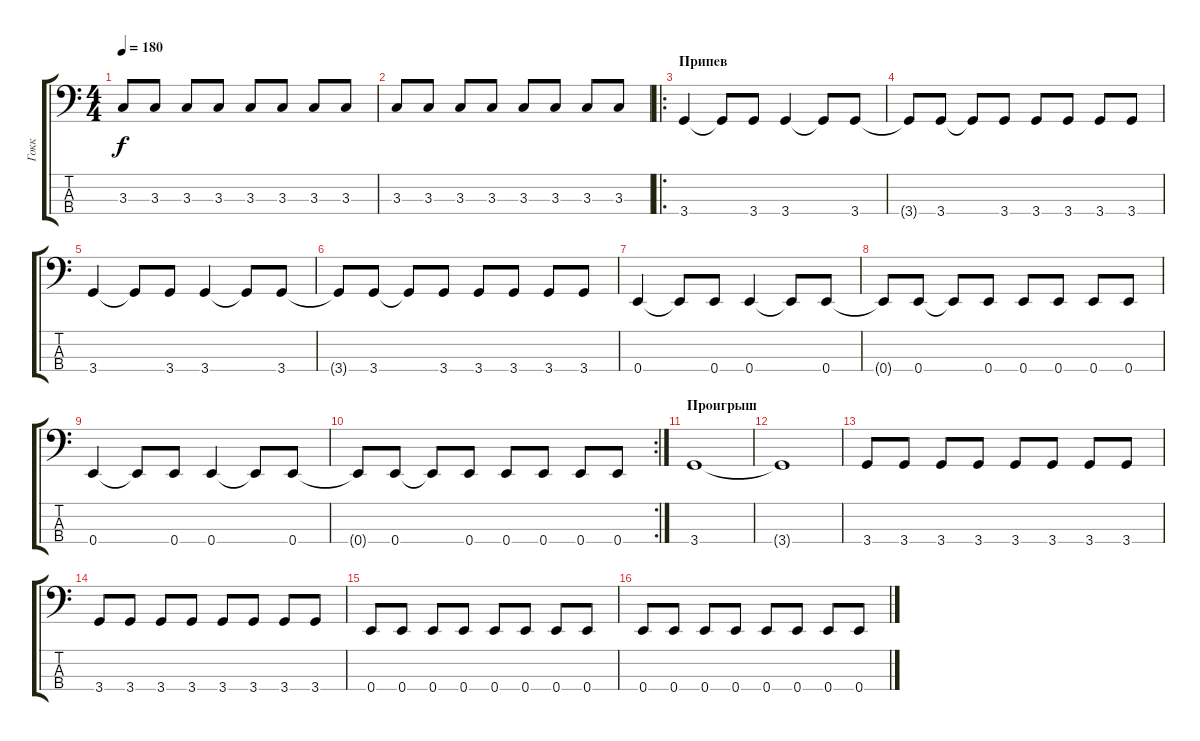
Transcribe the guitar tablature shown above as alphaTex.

\track ("Гокк" "Гокк") {instrument electricbasspick}
\staff {score tabs}
\tuning (G2 D2 A1 E1) {hide}
\ts (4 4)
\tempo 180
\clef f4
\ks c
3.3.8{dy f} 3.3.8 3.3.8 3.3.8 3.3.8 3.3.8 3.3.8 3.3.8 |
3.3.8 3.3.8 3.3.8 3.3.8 3.3.8 3.3.8 3.3.8 3.3.8 |
\ro
\section ("" "Припев")
3.4.4 3.4{t}.8 3.4.8 3.4.4 3.4{t}.8 3.4.8 |
3.4{t}.8 3.4.8 3.4{t}.8 3.4.8 3.4.8 3.4.8 3.4.8 3.4.8 |
3.4.4 3.4{t}.8 3.4.8 3.4.4 3.4{t}.8 3.4.8 |
3.4{t}.8 3.4.8 3.4{t}.8 3.4.8 3.4.8 3.4.8 3.4.8 3.4.8 |
0.4.4 0.4{t}.8 0.4.8 0.4.4 0.4{t}.8 0.4.8 |
0.4{t}.8 0.4.8 0.4{t}.8 0.4.8 0.4.8 0.4.8 0.4.8 0.4.8 |
0.4.4 0.4{t}.8 0.4.8 0.4.4 0.4{t}.8 0.4.8 |
\rc 2
0.4{t}.8 0.4.8 0.4{t}.8 0.4.8 0.4.8 0.4.8 0.4.8 0.4.8 |
\section ("" "Проигрыш")
3.4.1 |
3.4{t}.1 |
3.4.8 3.4.8 3.4.8 3.4.8 3.4.8 3.4.8 3.4.8 3.4.8 |
3.4.8 3.4.8 3.4.8 3.4.8 3.4.8 3.4.8 3.4.8 3.4.8 |
0.4.8 0.4.8 0.4.8 0.4.8 0.4.8 0.4.8 0.4.8 0.4.8 |
0.4.8 0.4.8 0.4.8 0.4.8 0.4.8 0.4.8 0.4.8 0.4.8
